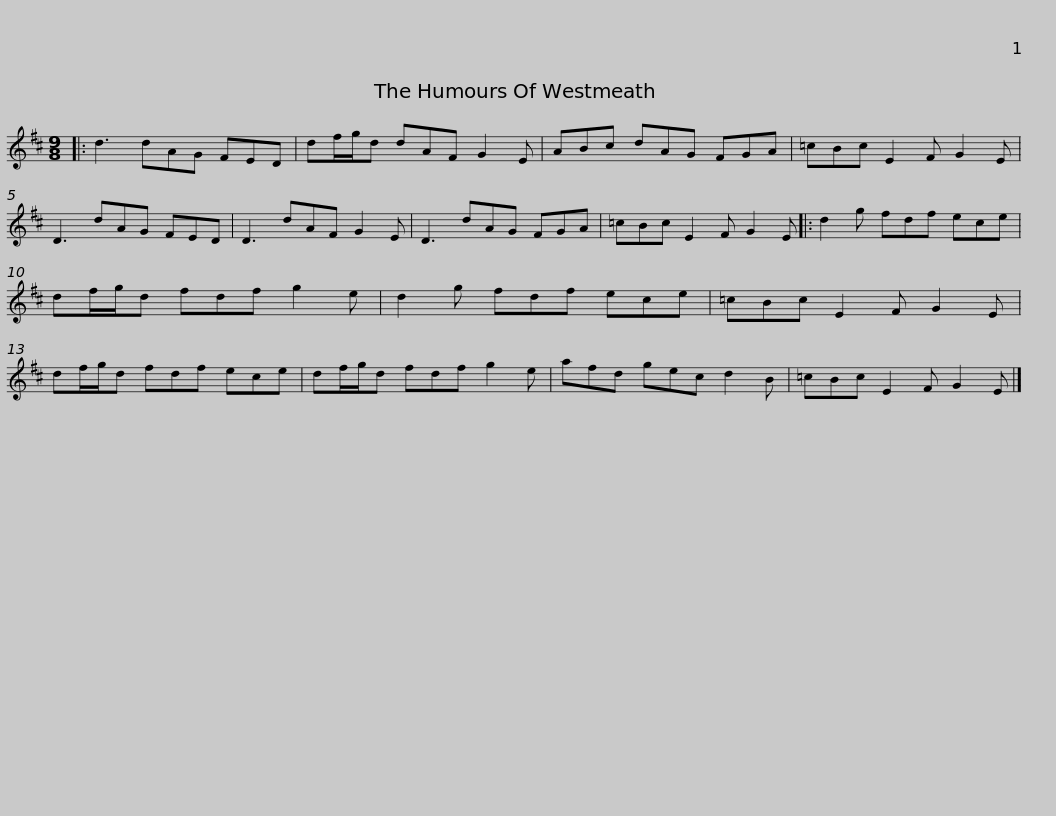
X:1
L:1/8
M:9/8
I:linebreak $
K:D
V:1 treble
V:1
|: d3 dAG FED | df/g/d dAF G2 E | ABc dAG FGA | =cBc E2 F G2 E | D3 dAG FED |$ %5
 D3 dAF G2 E | D3 dAG FGA | =cBc E2 F G2 E |: d2 g fdf ece | df/g/d fdf g2 e |$ %10
 d2 g fdf ece | =cBc E2 F G2 E | df/g/d fdf ece | df/g/d fdf g2 e | afd gec d2 B |$ %15
 =cBc E2 F G2 E |] %16
